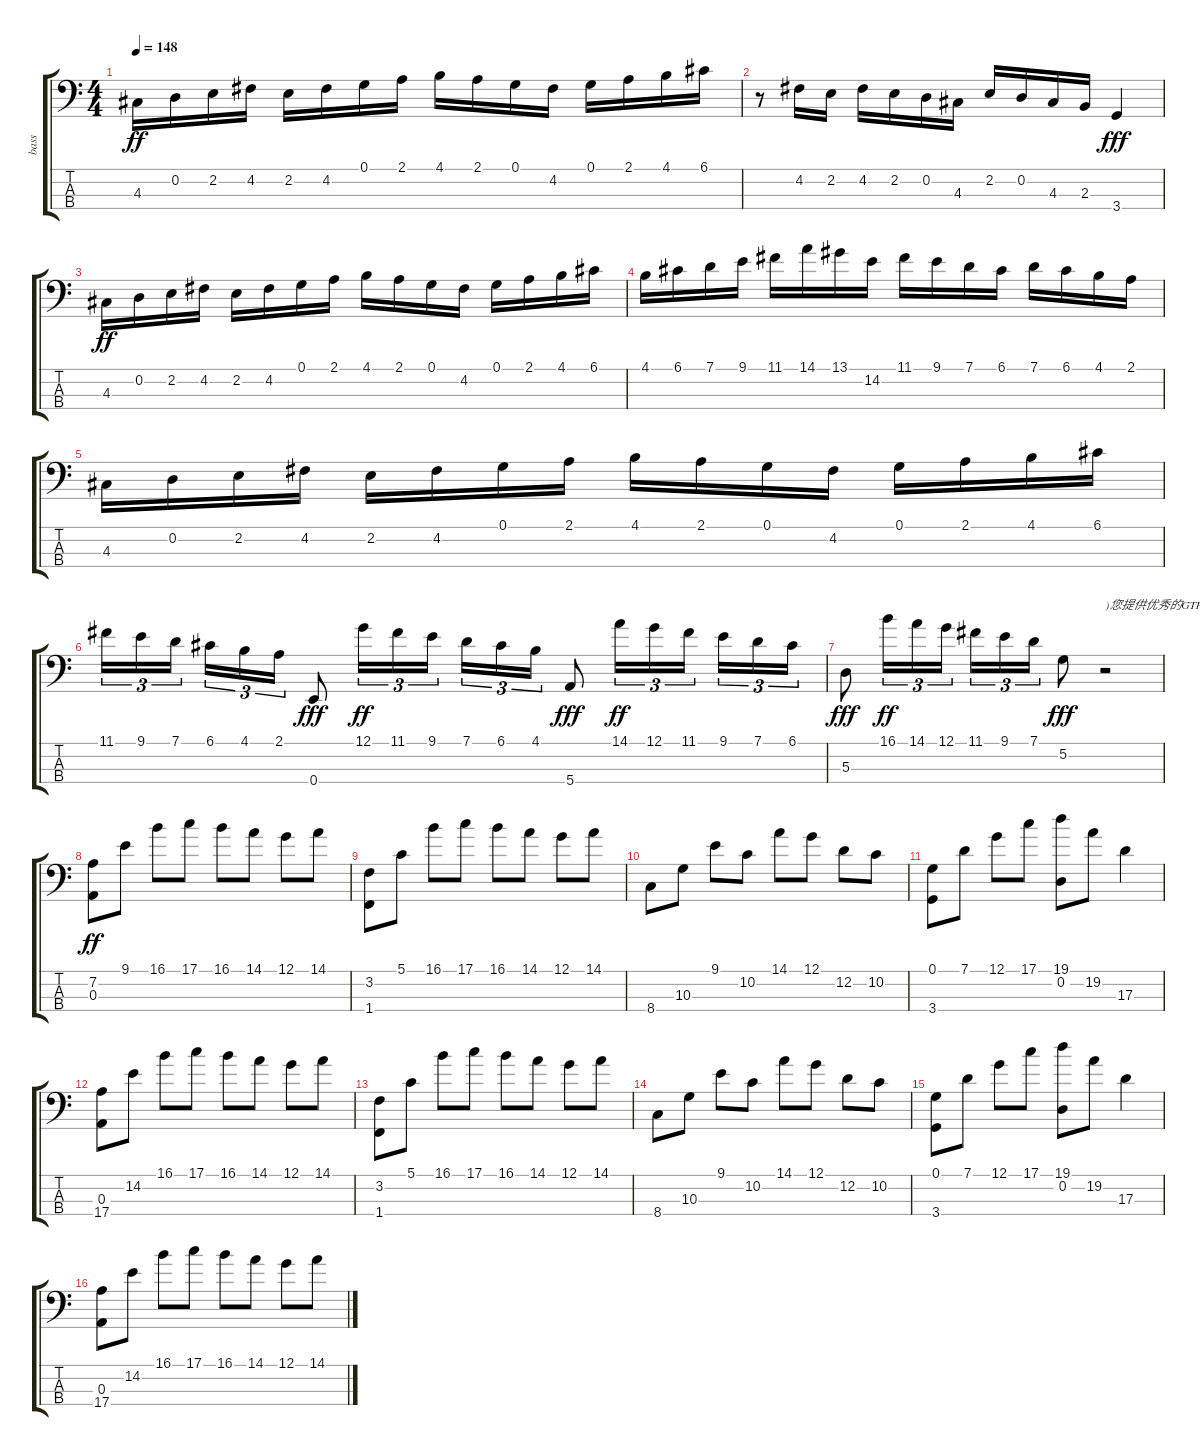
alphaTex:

\track ("bass" "bass") {instrument electricbassfinger}
\staff {score tabs}
\tuning (G2 D2 A1 E1) {hide}
\ts (4 4)
\tempo 148
\clef f4
\ks c
4.3.16{dy ff} 0.2.16 2.2.16 4.2.16 2.2.16 4.2.16 0.1.16 2.1.16 4.1.16 2.1.16 0.1.16 4.2.16 0.1.16 2.1.16 4.1.16 6.1.16 |
r.8 4.2.16 2.2.16 4.2.16 2.2.16 0.2.16 4.3.16 2.2.16 0.2.16 4.3.16 2.3.16 3.4.4{dy fff} |
4.3.16{dy ff} 0.2.16 2.2.16 4.2.16 2.2.16 4.2.16 0.1.16 2.1.16 4.1.16 2.1.16 0.1.16 4.2.16 0.1.16 2.1.16 4.1.16 6.1.16 |
4.1.16 6.1.16 7.1.16 9.1.16 11.1.16 14.1.16 13.1.16 14.2.16 11.1.16 9.1.16 7.1.16 6.1.16 7.1.16 6.1.16 4.1.16 2.1.16 |
4.3.16 0.2.16 2.2.16 4.2.16 2.2.16 4.2.16 0.1.16 2.1.16 4.1.16 2.1.16 0.1.16 4.2.16 0.1.16 2.1.16 4.1.16 6.1.16 |
11.1.16{tu (3 2)} 9.1.16{tu (3 2)} 7.1.16{tu (3 2) beam splitsecondary} 6.1.16{tu (3 2)} 4.1.16{tu (3 2)} 2.1.16{tu (3 2)} 0.4.8{dy fff} 12.1.16{tu (3 2) dy ff} 11.1.16{tu (3 2)} 9.1.16{tu (3 2)} 7.1.16{tu (3 2)} 6.1.16{tu (3 2)} 4.1.16{tu (3 2)} 5.4.8{dy fff} 14.1.16{tu (3 2) dy ff} 12.1.16{tu (3 2)} 11.1.16{tu (3 2) beam splitsecondary} 9.1.16{tu (3 2)} 7.1.16{tu (3 2)} 6.1.16{tu (3 2)} |
5.3.8{dy fff} 16.1.16{tu (3 2) dy ff} 14.1.16{tu (3 2)} 12.1.16{tu (3 2)} 11.1.16{tu (3 2)} 9.1.16{tu (3 2)} 7.1.16{tu (3 2)} 5.2.8{dy fff} r.2{txt ")您提供优秀的GTP"} |
(7.2 0.3).8{dy ff} 9.1.8 16.1.8 17.1.8 16.1.8 14.1.8 12.1.8 14.1.8 |
(3.2 1.4).8 5.1.8 16.1.8 17.1.8 16.1.8 14.1.8 12.1.8 14.1.8 |
8.4.8 10.3.8 9.1.8 10.2.8 14.1.8 12.1.8 12.2.8 10.2.8 |
(0.1 3.4).8 7.1.8 12.1.8 17.1.8 (19.1 0.2).8 19.2.8 17.3.4 |
(0.3 17.4).8 14.2.8 16.1.8 17.1.8 16.1.8 14.1.8 12.1.8 14.1.8 |
(3.2 1.4).8 5.1.8 16.1.8 17.1.8 16.1.8 14.1.8 12.1.8 14.1.8 |
8.4.8 10.3.8 9.1.8 10.2.8 14.1.8 12.1.8 12.2.8 10.2.8 |
(0.1 3.4).8 7.1.8 12.1.8 17.1.8 (19.1 0.2).8 19.2.8 17.3.4 |
(0.3 17.4).8 14.2.8 16.1.8 17.1.8 16.1.8 14.1.8 12.1.8 14.1.8
